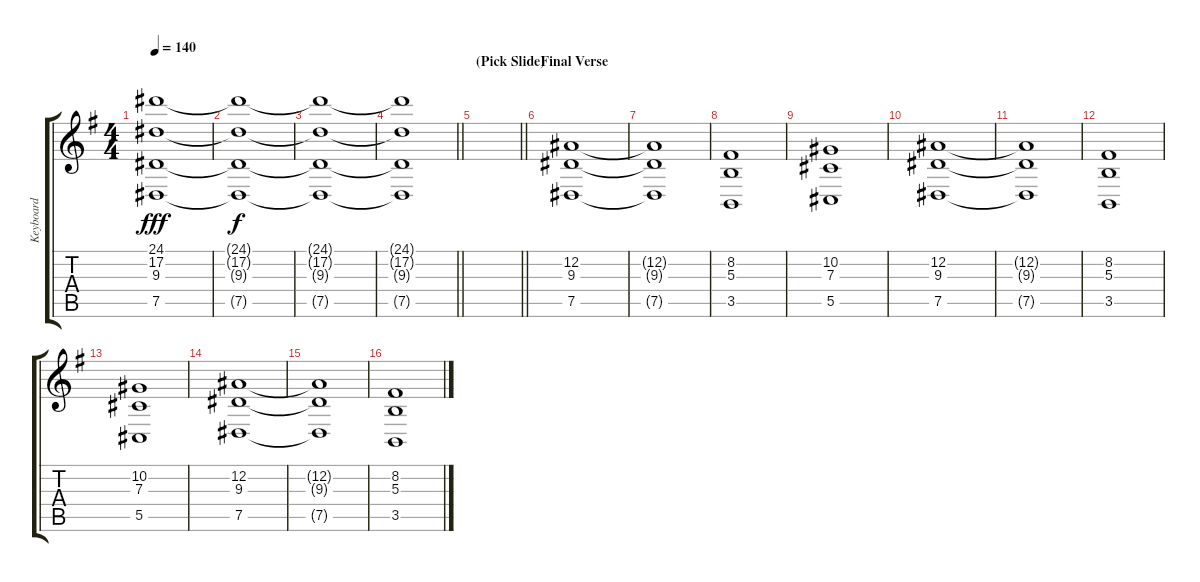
\track ("Keyboard" "Keyboard") {instrument stringensemble1}
\staff {score tabs}
\tuning (Eb4 Bb3 Gb3 Db3 Ab2 Eb2) {hide}
\ts (4 4)
\tempo 140
\clef g2
\ks eminor
(24.1 17.2 9.3 7.5).1{dy fff} |
(24.1{t} 17.2{t} 9.3{t} 7.5{t}).1{dy f} |
(24.1{t} 17.2{t} 9.3{t} 7.5{t}).1 |
\barLineRight lightlight
(24.1{t} 17.2{t} 9.3{t} 7.5{t}).1 |
\section ("" "(Pick Slide)")
\barLineRight lightlight
|
\section ("" "Final Verse")
(12.2 9.3 7.5).1 |
(12.2{t} 9.3{t} 7.5{t}).1 |
(8.2 5.3 3.5).1 |
(10.2 7.3 5.5).1 |
(12.2 9.3 7.5).1 |
(12.2{t} 9.3{t} 7.5{t}).1 |
(8.2 5.3 3.5).1 |
(10.2 7.3 5.5).1 |
(12.2 9.3 7.5).1 |
(12.2{t} 9.3{t} 7.5{t}).1 |
(8.2 5.3 3.5).1
